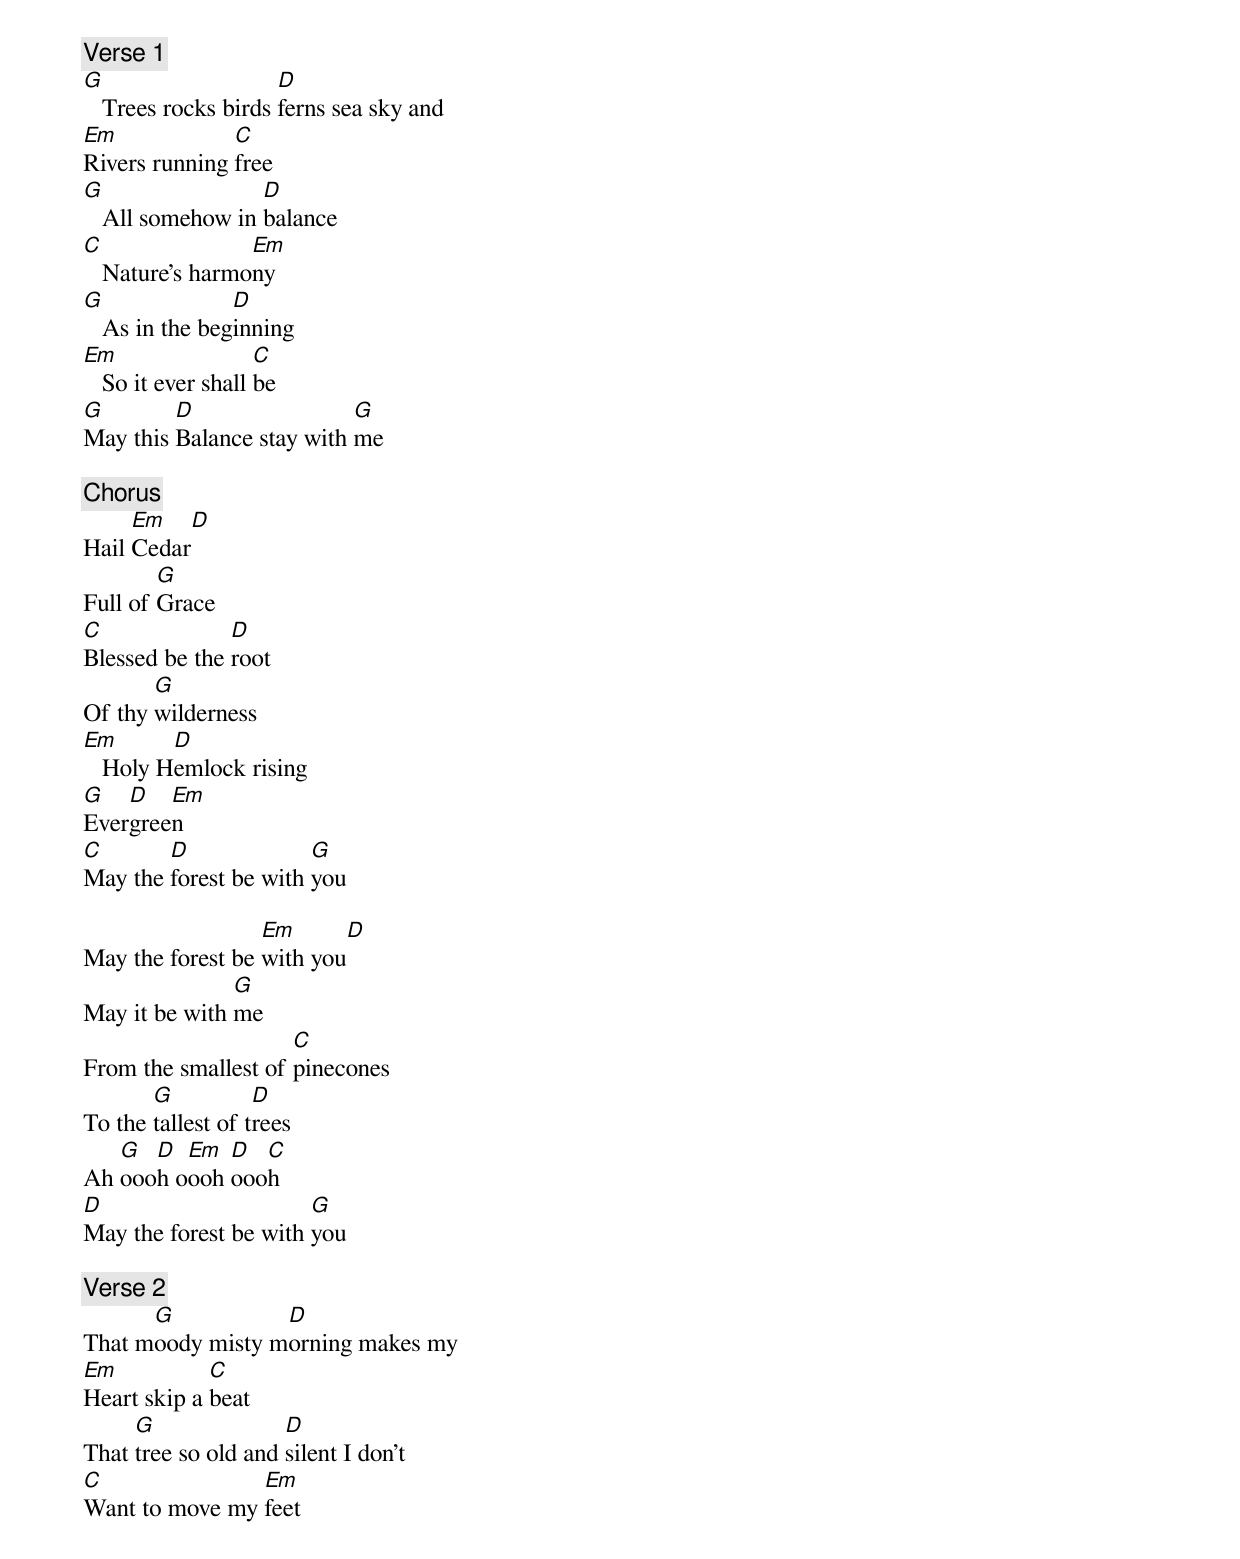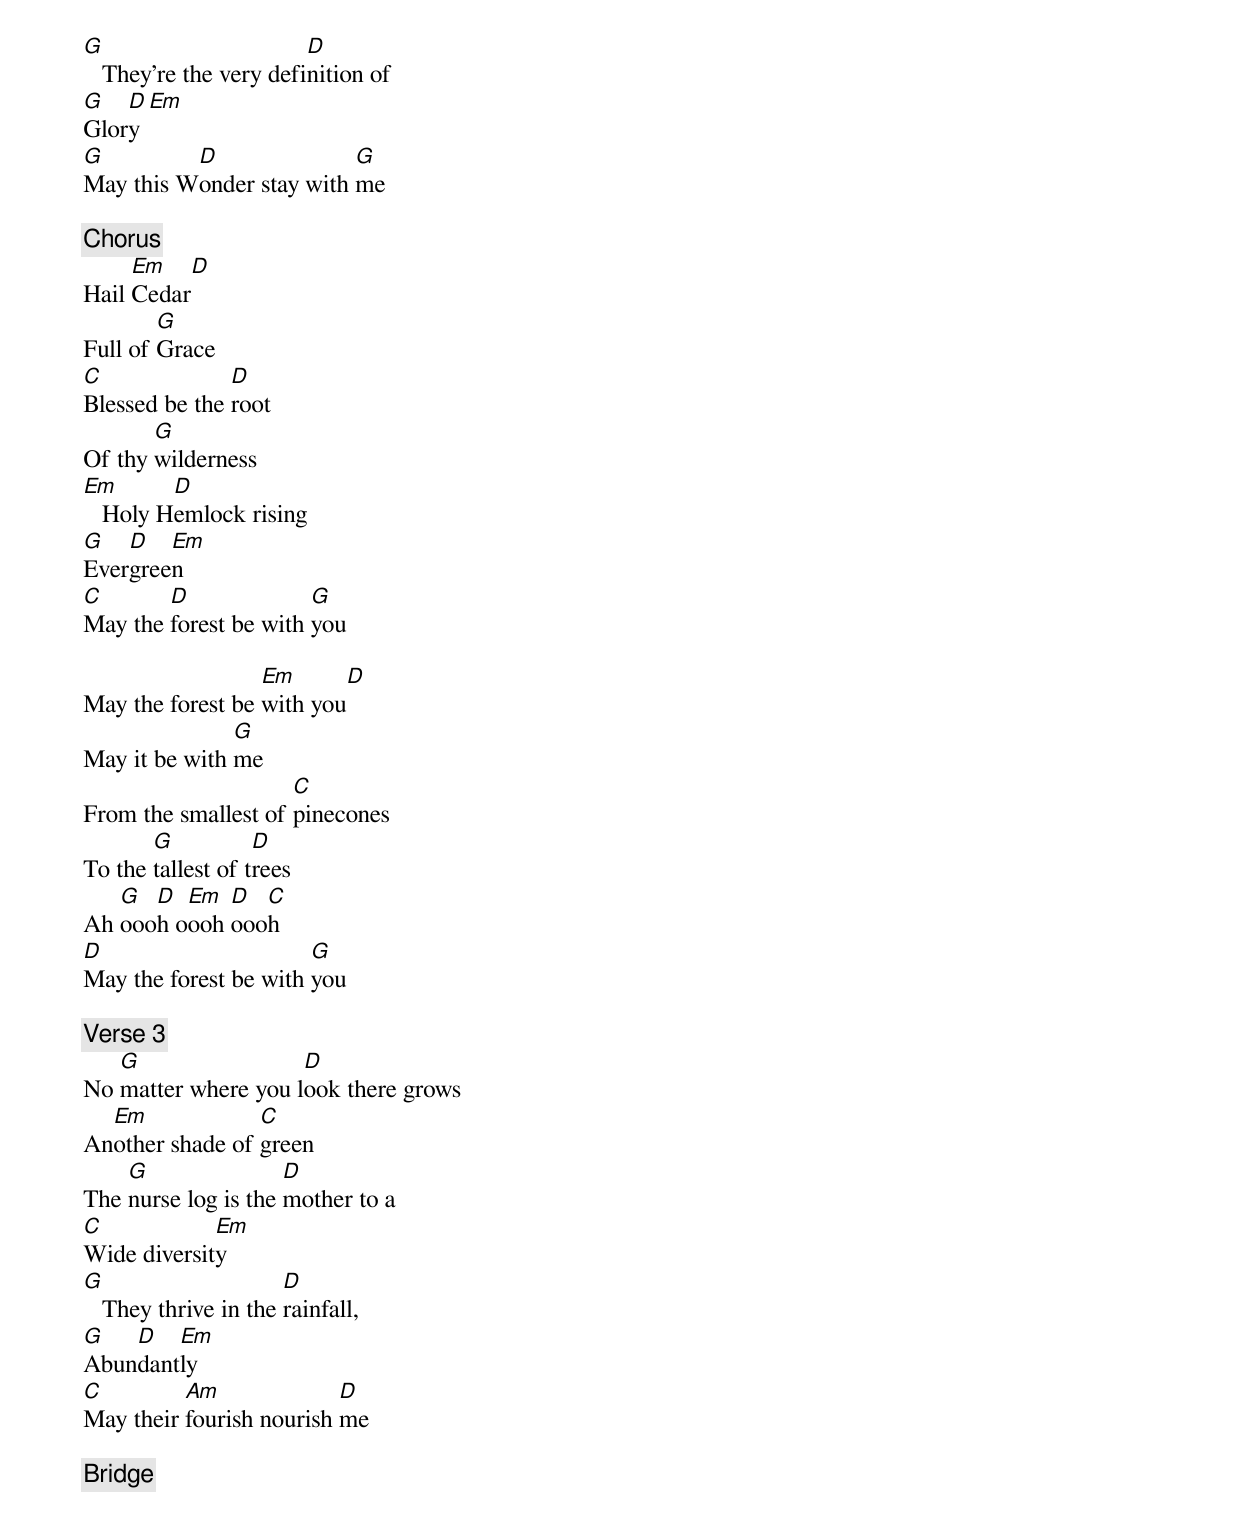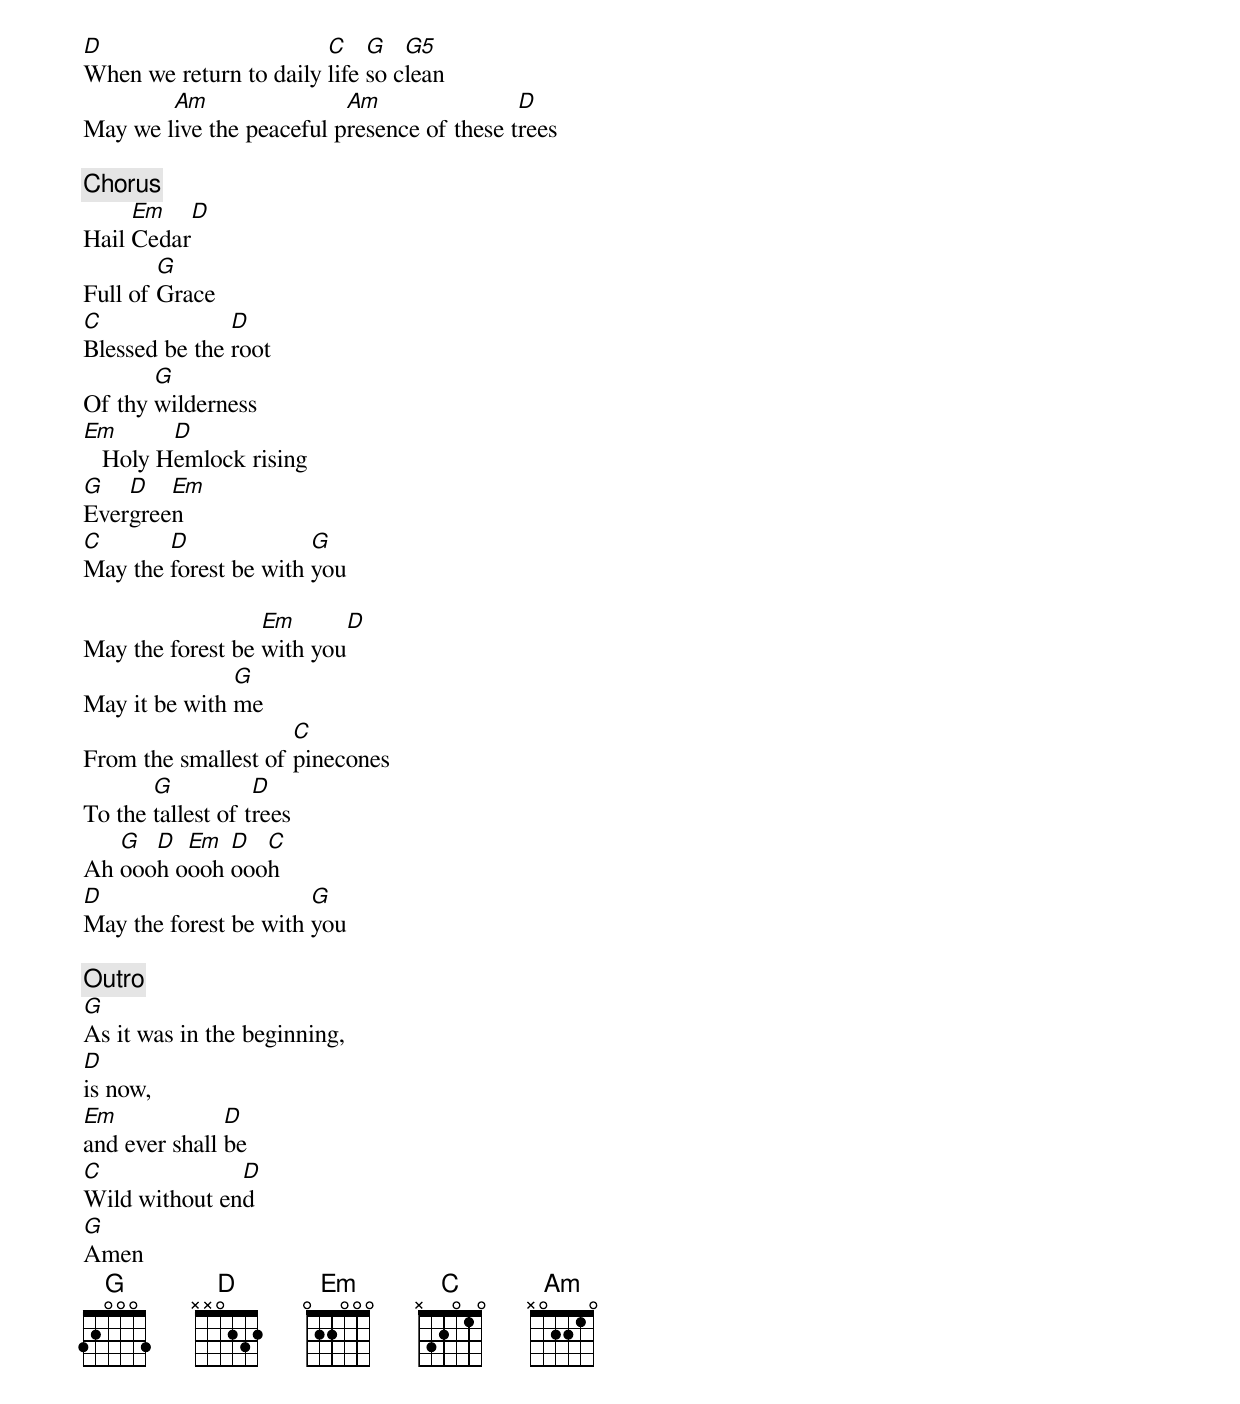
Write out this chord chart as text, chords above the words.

[Verse 1]
G                    D
   Trees rocks birds ferns sea sky and
Em             C
Rivers running free
G                 D
   All somehow in balance
C                Em
   Nature's harmony
G               D
   As in the beginning
Em                  C
   So it ever shall be
G        D                 G
May this Balance stay with me

[Chorus]
     Em       D
Hail Cedar
        G
Full of Grace
C              D
Blessed be the root
       G
Of thy wilderness
Em       D
   Holy Hemlock rising
G   D   Em
Evergreen
C       D              G
May the forest be with you

                  Em       D
May the forest be with you
               G
May it be with me
                     C
From the smallest of pinecones
       G           D
To the tallest of trees
   G  D  Em  D  C
Ah oooh oooh oooh
D                      G
May the forest be with you

[Verse 2]
      G           D
That moody misty morning makes my
Em           C
Heart skip a beat
     G               D
That tree so old and silent I don't
C               Em
Want to move my feet
G                       D
   They're the very definition of
G   D   Em
Glory
G         D               G
May this Wonder stay with me

[Chorus]
     Em       D
Hail Cedar
        G
Full of Grace
C              D
Blessed be the root
       G
Of thy wilderness
Em       D
   Holy Hemlock rising
G   D   Em
Evergreen
C       D              G
May the forest be with you

                  Em       D
May the forest be with you
               G
May it be with me
                     C
From the smallest of pinecones
       G           D
To the tallest of trees
   G  D  Em  D  C
Ah oooh oooh oooh
D                      G
May the forest be with you

[Verse 3]
   G                 D
No matter where you look there grows
  Em             C
Another shade of green
    G                D
The nurse log is the mother to a
C            Em
Wide diversity
G                     D
   They thrive in the rainfall,
G   D   Em
Abundantly
C         Am              D
May their fourish nourish me

[Bridge]
D                       C    G   G5
When we return to daily life so clean
        Am                Am                D
May we live the peaceful presence of these trees

[Chorus]
     Em       D
Hail Cedar
        G
Full of Grace
C              D
Blessed be the root
       G
Of thy wilderness
Em       D
   Holy Hemlock rising
G   D   Em
Evergreen
C       D              G
May the forest be with you

                  Em       D
May the forest be with you
               G
May it be with me
                     C
From the smallest of pinecones
       G           D
To the tallest of trees
   G  D  Em  D  C
Ah oooh oooh oooh
D                      G
May the forest be with you

[Outro]
G
As it was in the beginning,
D
is now,
Em             D
and ever shall be
C              D
Wild without end
G
Amen
